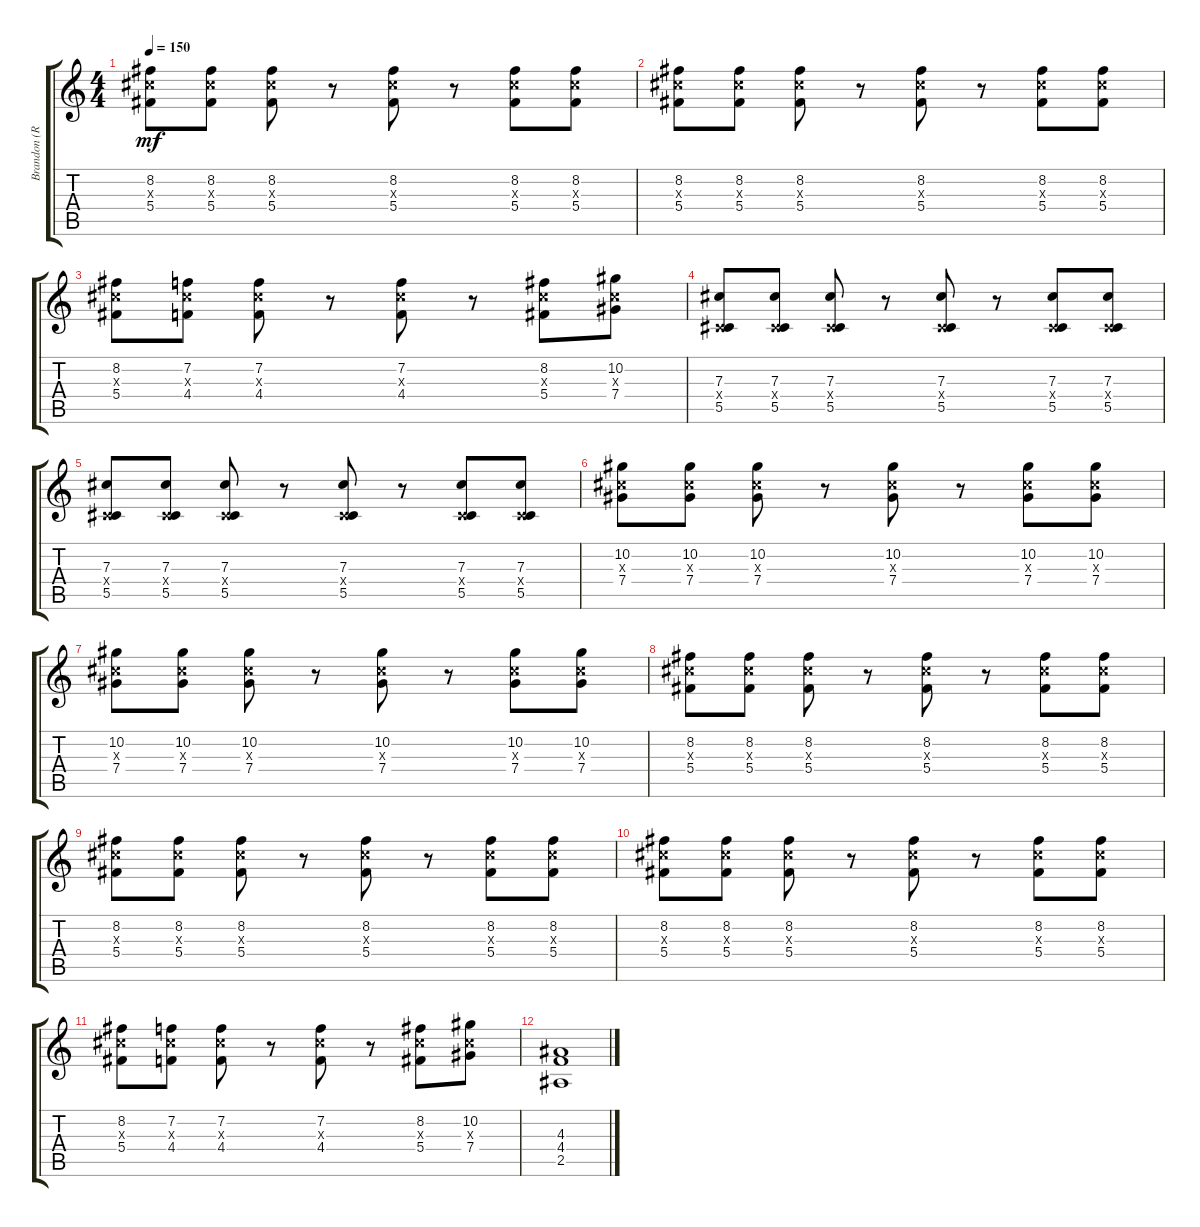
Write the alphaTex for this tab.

\track ("Brandon (Rhythm)" "Brandon (R") {instrument distortionguitar}
\staff {score tabs}
\tuning (Eb4 Bb3 Gb3 Db3 Ab2 Db2) {hide}
\ts (4 4)
\tempo 150
\clef g2
\ks c
(8.2 7.3{x} 5.4).8{dy mf} (8.2 7.3{x} 5.4).8 (8.2 7.3{x} 5.4).8 r.8 (8.2 7.3{x} 5.4).8 r.8 (8.2 7.3{x} 5.4).8 (8.2 7.3{x} 5.4).8 |
(8.2 7.3{x} 5.4).8 (8.2 7.3{x} 5.4).8 (8.2 7.3{x} 5.4).8 r.8 (8.2 7.3{x} 5.4).8 r.8 (8.2 7.3{x} 5.4).8 (8.2 7.3{x} 5.4).8 |
(8.2 7.3{x} 5.4).8 (7.2 7.3{x} 4.4).8 (7.2 7.3{x} 4.4).8 r.8 (7.2 7.3{x} 4.4).8 r.8 (8.2 7.3{x} 5.4).8 (10.2 7.3{x} 7.4).8 |
(7.3 0.4{x} 5.5).8 (7.3 0.4{x} 5.5).8 (7.3 0.4{x} 5.5).8 r.8 (7.3 0.4{x} 5.5).8 r.8 (7.3 0.4{x} 5.5).8 (7.3 0.4{x} 5.5).8 |
(7.3 0.4{x} 5.5).8 (7.3 0.4{x} 5.5).8 (7.3 0.4{x} 5.5).8 r.8 (7.3 0.4{x} 5.5).8 r.8 (7.3 0.4{x} 5.5).8 (7.3 0.4{x} 5.5).8 |
(10.2 7.3{x} 7.4).8 (10.2 7.3{x} 7.4).8 (10.2 7.3{x} 7.4).8 r.8 (10.2 7.3{x} 7.4).8 r.8 (10.2 7.3{x} 7.4).8 (10.2 7.3{x} 7.4).8 |
(10.2 7.3{x} 7.4).8 (10.2 7.3{x} 7.4).8 (10.2 7.3{x} 7.4).8 r.8 (10.2 7.3{x} 7.4).8 r.8 (10.2 7.3{x} 7.4).8 (10.2 7.3{x} 7.4).8 |
(8.2 7.3{x} 5.4).8 (8.2 7.3{x} 5.4).8 (8.2 7.3{x} 5.4).8 r.8 (8.2 7.3{x} 5.4).8 r.8 (8.2 7.3{x} 5.4).8 (8.2 7.3{x} 5.4).8 |
(8.2 7.3{x} 5.4).8 (8.2 7.3{x} 5.4).8 (8.2 7.3{x} 5.4).8 r.8 (8.2 7.3{x} 5.4).8 r.8 (8.2 7.3{x} 5.4).8 (8.2 7.3{x} 5.4).8 |
(8.2 7.3{x} 5.4).8 (8.2 7.3{x} 5.4).8 (8.2 7.3{x} 5.4).8 r.8 (8.2 7.3{x} 5.4).8 r.8 (8.2 7.3{x} 5.4).8 (8.2 7.3{x} 5.4).8 |
(8.2 7.3{x} 5.4).8 (7.2 7.3{x} 4.4).8 (7.2 7.3{x} 4.4).8 r.8 (7.2 7.3{x} 4.4).8 r.8 (8.2 7.3{x} 5.4).8 (10.2 7.3{x} 7.4).8 |
(4.3 4.4 2.5).1
